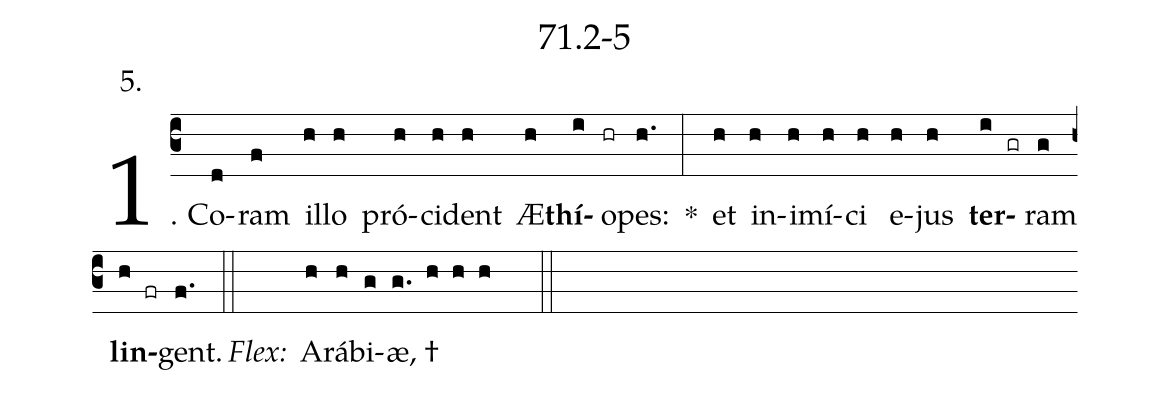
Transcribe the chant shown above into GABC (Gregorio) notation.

name: 71.2-5;
annotation: 5.;
%%
(c3)1. Co(d)ram(f) il(h)lo(h) pró(h)ci(h)dent(h) Æ(h)<b>thí</b>(i)o(hr)pes:(h.) *(:) et(h) in(h)i(h)mí(h)ci(h) e(h)jus(h) <b>ter</b>(i gr)ram(g) <b>lin</b>(h fr)gent.(f.) (::)
<i>Flex:</i>()  A(h)rá(h)bi(g)æ, †(g. h h h  ::)

%E(h) u(h) o(i) u(g) a(h) e.(f.) (::)
